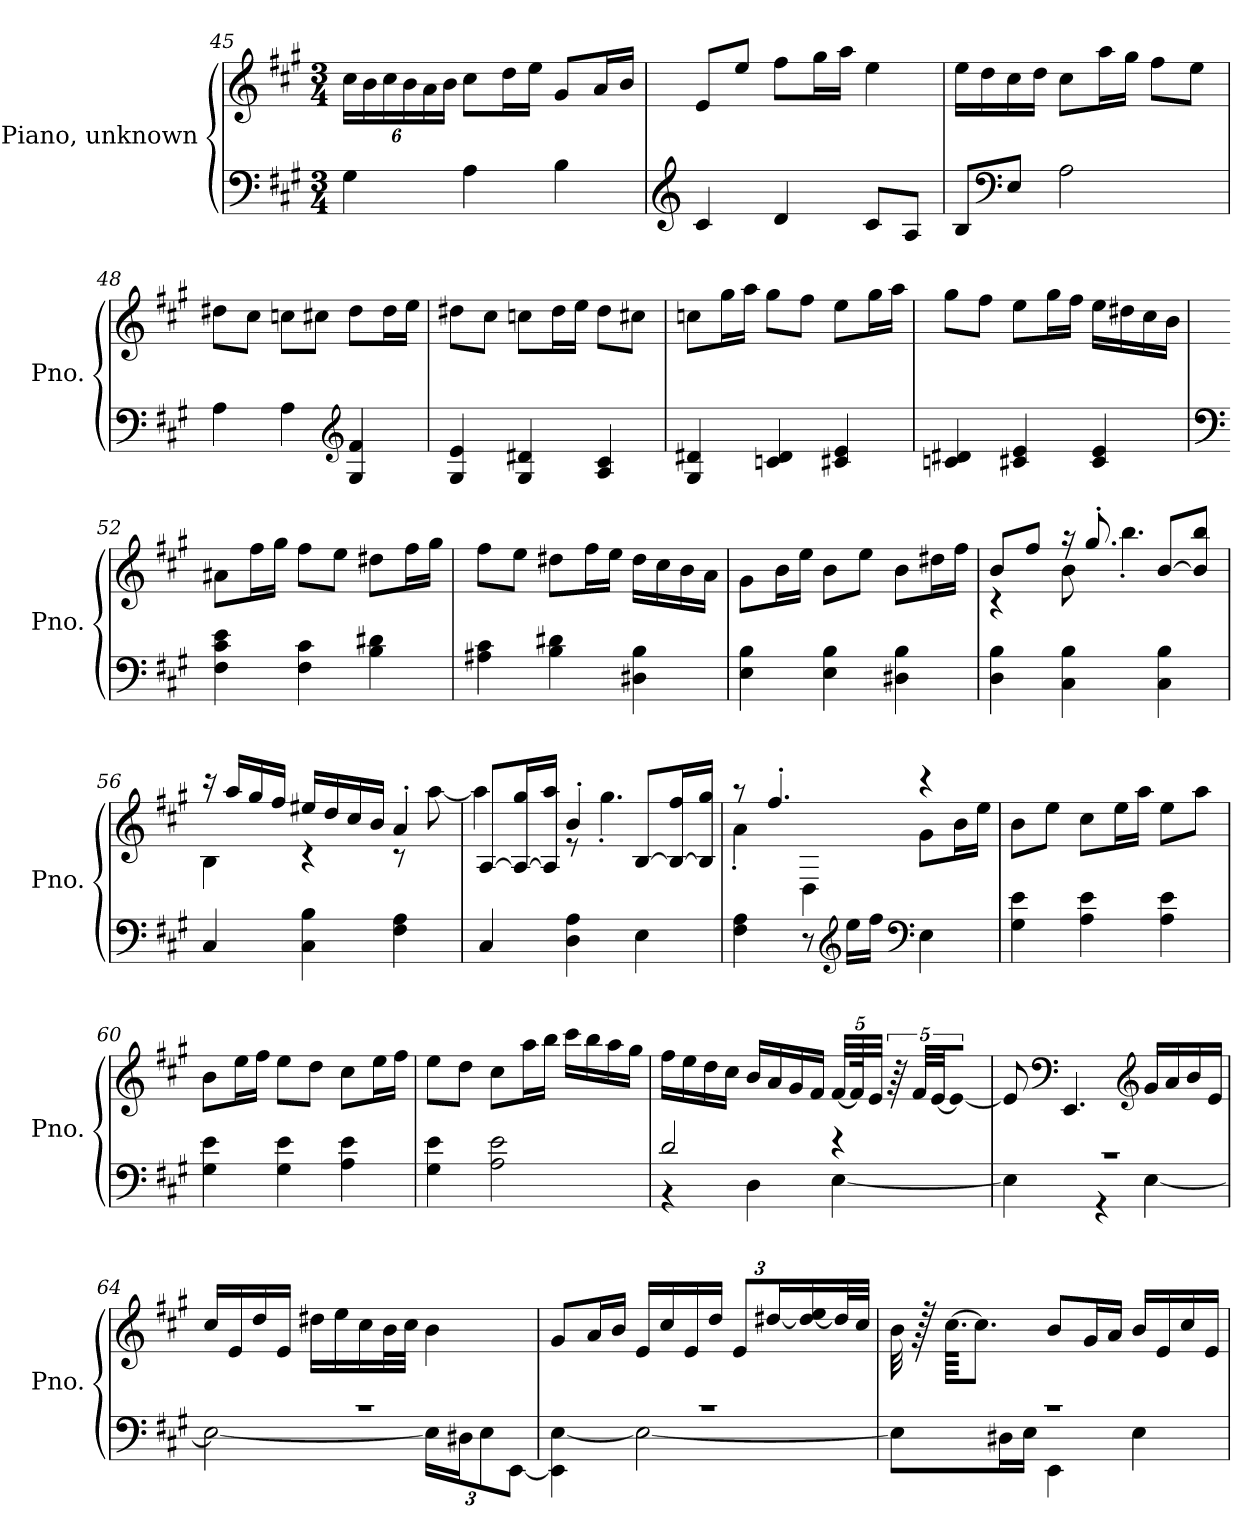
**kern	**kern
*part1	*part1
*staff2	*staff1
*I"Piano, unknown	*
*I'Pno.	*
*clefF4	*clefG2
*k[f#c#g#]	*k[f#c#g#]
*M3/4	*M3/4
*	*Xbrackettup
=45	=45
4G#\	24cc#\LL
.	24b\
.	24cc#\
.	24b\
.	24a\
.	24b\JJ
4A\	8cc#\L
.	16dd\L
.	16ee\JJ
4B\	8g#/L
.	16a/L
.	16b/JJ
=46	=46
*clefG2	*
4c#/	8e/L
.	8ee/J
4d/	8ff#\L
.	16gg#\L
.	16aa\JJ
8c#/L	4ee\
8A/J	.
!!LO:LB:g=z
=47	=47
8B/L	16ee\LL
.	16dd\
*clefF4	*
8E/J	16cc#\
.	16dd\JJ
2A\	8cc#\L
.	16aa\L
.	16gg#\JJ
.	8ff#\L
.	8ee\J
=48	=48
4A\	8dd#X\L
.	8cc#\J
4A\	8ccn\L
.	8cc#X\J
*clefG2	*
4G#/ 4f#/	8dd#\L
.	16dd#\L
.	16ee\JJ
=49	=49
4G#/ 4e/	8dd#X\L
.	8cc#\J
4G#/ 4d#X/	8ccn\L
.	16dd#\L
.	16ee\JJ
4A/ 4c#/	8dd#\L
.	8cc#X\J
=50	=50
4G#/ 4d#X/	8ccn\L
.	16gg#\L
.	16aa\JJ
4cn/ 4d#/	8gg#\L
.	8ff#\J
4c#X/ 4e/	8ee\L
.	16gg#\L
.	16aa\JJ
!!LO:LB:g=z
=51	=51
4cn/ 4d#X/	8gg#\L
.	8ff#\J
4c#X/ 4e/	8ee\L
.	16gg#\L
.	16ff#\JJ
4c#/ 4e/	16ee\LL
.	16dd#X\
.	16cc#\
.	16b\JJ
=52	=52
*clefF4	*
4F#\ 4c#\ 4e\	8a#X\L
.	16ff#\L
.	16gg#\JJ
4F#\ 4c#\	8ff#\L
.	8ee\J
4B\ 4d#X\	8dd#X\L
.	16ff#\L
.	16gg#\JJ
=53	=53
4A#X\ 4c#\	8ff#\L
.	8ee\J
4B\ 4d#X\	8dd#X\L
.	16ff#\L
.	16ee\JJ
4D#X\ 4B\	16dd#\LL
.	16cc#\
.	16b\
.	16a\JJ
=54	=54
4E\ 4B\	8g#\L
.	16b\L
.	16ee\JJ
4E\ 4B\	8b\L
.	8ee\J
4D#X\ 4B\	8b\L
.	16dd#X\L
.	16ff#\JJ
!!LO:LB:g=z
=55	=55
*	*^
4D\ 4B\	8b/L	4r
.	8ff#/J	.
4C#\ 4B\	16r	8b\
.	8.gg#'/	.
.	.	4.bb'\
4C#\ 4B\	[8b/L	.
.	8b/] 8bb/J	.
=56	=56	=56
4C#/	16r	4B\
.	16aa/LL	.
.	16gg#/	.
.	16ff#/JJ	.
4C#\ 4B\	16ee#X/LL	4r
.	16dd/	.
.	16cc#/	.
.	16b/JJ	.
4F#\ 4A\	4a'/	8r
.	.	[8aa\
=57	=57	=57
4C#/	[8A/L	4aa\]
.	16A/_ 16gg#/L	.
.	16A/] 16aa/JJ	.
4D\ 4A\	4b'/	8r
.	.	4.gg#'\
4E\	[8B/L	.
.	16B/_ 16ff#/L	.
.	16B/] 16gg#/JJ	.
!!LO:LB:g=z	!!
=58	=58	=58
4F#\ 4A\	8r	4a'\
.	4.ff#'/	.
8r	.	4D\
*clefG2	*	*
16ee\LL	.	.
16ff#\JJ	.	.
*clefF4	*	*
4E\	4r	8g#\L
.	.	16b\L
.	.	16ee\JJ
*	*v	*v
=59	=59
4G#\ 4e\	8b\L
.	8ee\J
4A\ 4e\	8cc#\L
.	16ee\L
.	16aa\JJ
4A\ 4e\	8ee\L
.	8aa\J
=60	=60
4G#\ 4e\	8b\L
.	16ee\L
.	16ff#\JJ
4G#\ 4e\	8ee\L
.	8dd\J
4A\ 4e\	8cc#\L
.	16ee\L
.	16ff#\JJ
=61	=61
4G#\ 4e\	8ee\L
.	8dd\J
2A\ 2e\	8cc#\L
.	16aa\L
.	16bb\JJ
.	16ccc#\LL
.	16bb\
.	16aa\
.	16gg#\JJ
!!LO:LB:g=z
=62	=62
*^	*
2d/	4r	16ff#\LL
.	.	16ee\
.	.	16dd\
.	.	16cc#\JJ
.	4D\	16b/LL
.	.	16a/
.	.	16g#/
.	.	16f#/JJ
*	*	*brackettup
4r	[4E\	[40f#/LLL
.	.	80f#/K]
.	.	40e/JJJ
.	.	80r
.	.	40f#/LLL
.	.	[40e/JJ
.	.	8e/J_
=63	=63	=63
2.r	4E\]	8e/]
*	*	*clefF4
.	.	4.EE/
.	4r	.
*	*	*clefG2
.	[4E\	16g#/LL
.	.	16a/
.	.	16b/
.	.	16e/JJ
=64	=64	=64
2.r	2E\_	16cc#/LL
.	.	16e/
.	.	16dd/
.	.	16e/JJ
.	.	16dd#X\LL
.	.	16ee\
.	.	16cc#\
.	.	32b\L
.	.	32cc#\JJJ
*	*Xbrackettup	*
.	24E\LL]	4b\
.	24D#X\J	.
.	12E\	.
.	[12EE\J	.
!!LO:PB:g=z
=65	=65	=65
2.r	4EE\] [4E\	8g#/L
.	.	16a/L
.	.	16b/JJ
.	2E\_	16e/LL
.	.	16cc#/
.	.	16e/
.	.	16dd/JJ
*	*	*Xbrackettup
.	.	12e/L
.	.	[24dd#X/L
.	.	16dd#/_ 16ee/
.	.	32dd#/L]
.	.	32cc#/JJJ
=66	=66	=66
2.r	8E\L]	32b\
.	.	128r
.	.	[64.cc#\KKKL
.	.	8.cc#\J]
.	16D#X\L	.
.	16E\JJ	.
.	4EE\	8b/L
.	.	16g#/L
.	.	16a/JJ
.	4E\	16b/LL
.	.	16e/
.	.	16cc#/
.	.	16e/JJ
*v	*v	*
=	=
*-	*-
